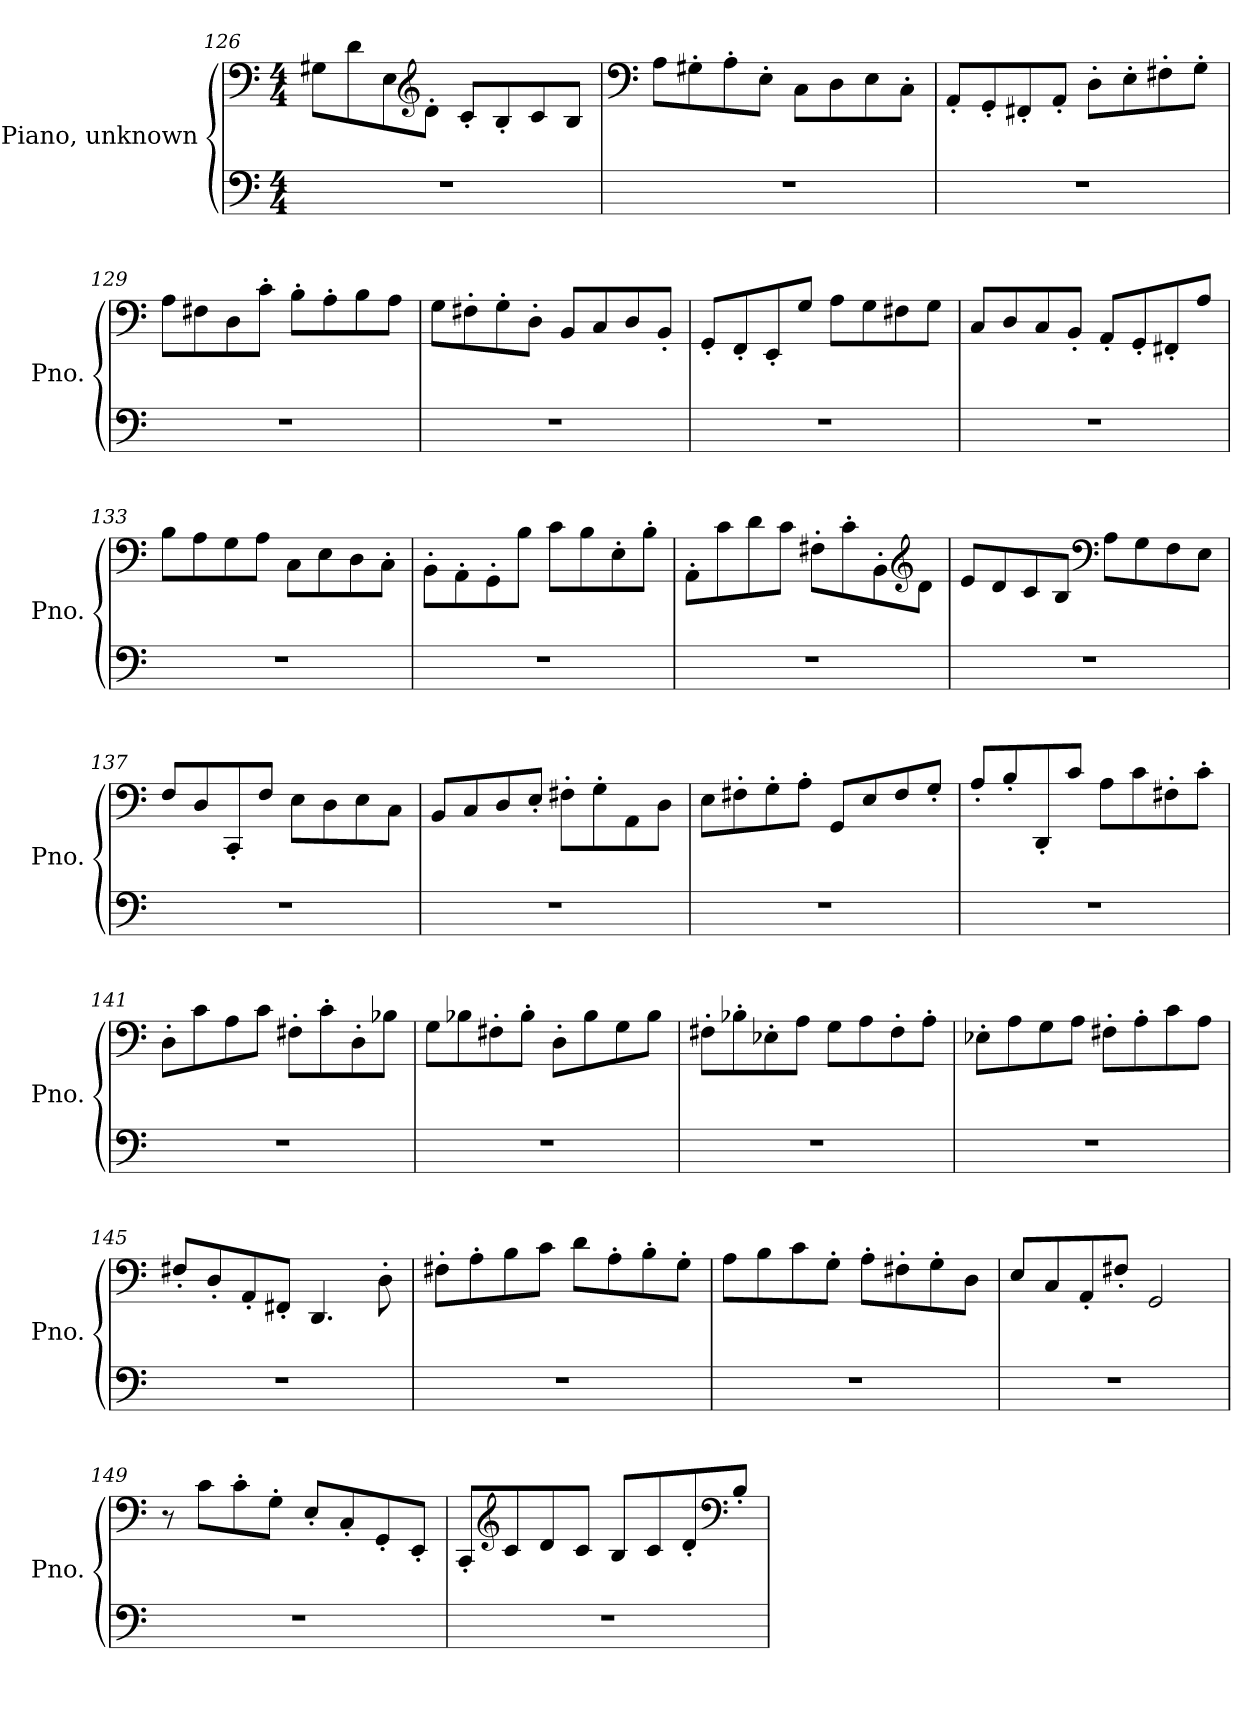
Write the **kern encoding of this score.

**kern	**kern
*part1	*part1
*staff2	*staff1
*I"Piano, unknown	*
*I'Pno.	*
*clefF4	*clefF4
*k[]	*k[]
*M4/4	*M4/4
=126	=126
1r	8G#X\L
.	8d\
.	8E\
*	*clefG2
.	8d'\J
.	8c'/L
.	8B'/
.	8c/
.	8B/J
=127	=127
*	*clefF4
1r	8A\L
.	8G#X'\
.	8A'\
.	8E'\J
.	8C\L
.	8D\
.	8E\
.	8C'\J
!!LO:LB:g=z
=128	=128
1r	8AA'/L
.	8GG'/
.	8FF#X'/
.	8AA'/J
.	8D'\L
.	8E'\
.	8F#X'\
.	8G'\J
=129	=129
1r	8A\L
.	8F#X\
.	8D\
.	8c'\J
.	8B'\L
.	8A'\
.	8B\
.	8A\J
=130	=130
1r	8G\L
.	8F#X'\
.	8G'\
.	8D'\J
.	8BB/L
.	8C/
.	8D/
.	8BB'/J
=131	=131
1r	8GG'/L
.	8FF'/
.	8EE'/
.	8G/J
.	8A\L
.	8G\
.	8F#X\
.	8G\J
!!LO:LB:g=z
=132	=132
1r	8C/L
.	8D/
.	8C/
.	8BB'/J
.	8AA'/L
.	8GG'/
.	8FF#X'/
.	8A/J
=133	=133
1r	8B\L
.	8A\
.	8G\
.	8A\J
.	8C\L
.	8E\
.	8D\
.	8C'\J
=134	=134
1r	8BB'\L
.	8AA'\
.	8GG'\
.	8B\J
.	8c\L
.	8B\
.	8E'\
.	8B'\J
=135	=135
1r	8AA'\L
.	8c\
.	8d\
.	8c\J
.	8F#X'\L
.	8c'\
.	8BB'\
*	*clefG2
.	8d\J
!!LO:PB:g=z
=136	=136
1r	8e/L
.	8d/
.	8c/
.	8B/J
*	*clefF4
.	8A\L
.	8G\
.	8F\
.	8E\J
=137	=137
1r	8F/L
.	8D/
.	8CC'/
.	8F/J
.	8E\L
.	8D\
.	8E\
.	8C\J
=138	=138
1r	8BB/L
.	8C/
.	8D/
.	8E'/J
.	8F#X'\L
.	8G'\
.	8AA\
.	8D\J
=139	=139
1r	8E\L
.	8F#X'\
.	8G'\
.	8A'\J
.	8GG/L
.	8E/
.	8F#/
.	8G'/J
!!LO:LB:g=z
=140	=140
1r	8A'/L
.	8B'/
.	8DD'/
.	8c/J
.	8A\L
.	8c\
.	8F#X'\
.	8c'\J
=141	=141
1r	8D'\L
.	8c\
.	8A\
.	8c\J
.	8F#X'\L
.	8c'\
.	8D'\
.	8B-X\J
=142	=142
1r	8G\L
.	8B-X\
.	8F#X'\
.	8B-'\J
.	8D'\L
.	8B-\
.	8G\
.	8B-\J
=143	=143
1r	8F#X'\L
.	8B-X'\
.	8E-X'\
.	8A\J
.	8G\L
.	8A\
.	8F#'\
.	8A'\J
!!LO:LB:g=z
=144	=144
1r	8E-X'\L
.	8A\
.	8G\
.	8A\J
.	8F#X'\L
.	8A'\
.	8c\
.	8A\J
=145	=145
1r	8F#X'/L
.	8D'/
.	8AA'/
.	8FF#X'/J
.	4.DD/
.	8D'\
=146	=146
1r	8F#X'\L
.	8A'\
.	8B\
.	8c\J
.	8d\L
.	8A'\
.	8B'\
.	8G'\J
=147	=147
1r	8A\L
.	8B\
.	8c\
.	8G'\J
.	8A'\L
.	8F#X'\
.	8G'\
.	8D\J
=148	=148
1r	8E/L
.	8C/
.	8AA'/
.	8F#X'/J
.	2GG/
!!LO:LB:g=z
=149	=149
1r	8r
.	8c\L
.	8c'\
.	8G'\J
.	8E'/L
.	8C'/
.	8GG'/
.	8EE'/J
=150	=150
1r	8CC'/L
*	*clefG2
.	8c/
.	8d/
.	8c/J
.	8B/L
.	8c/
.	8d'/
*	*clefF4
.	8B'/J
=	=
*-	*-
